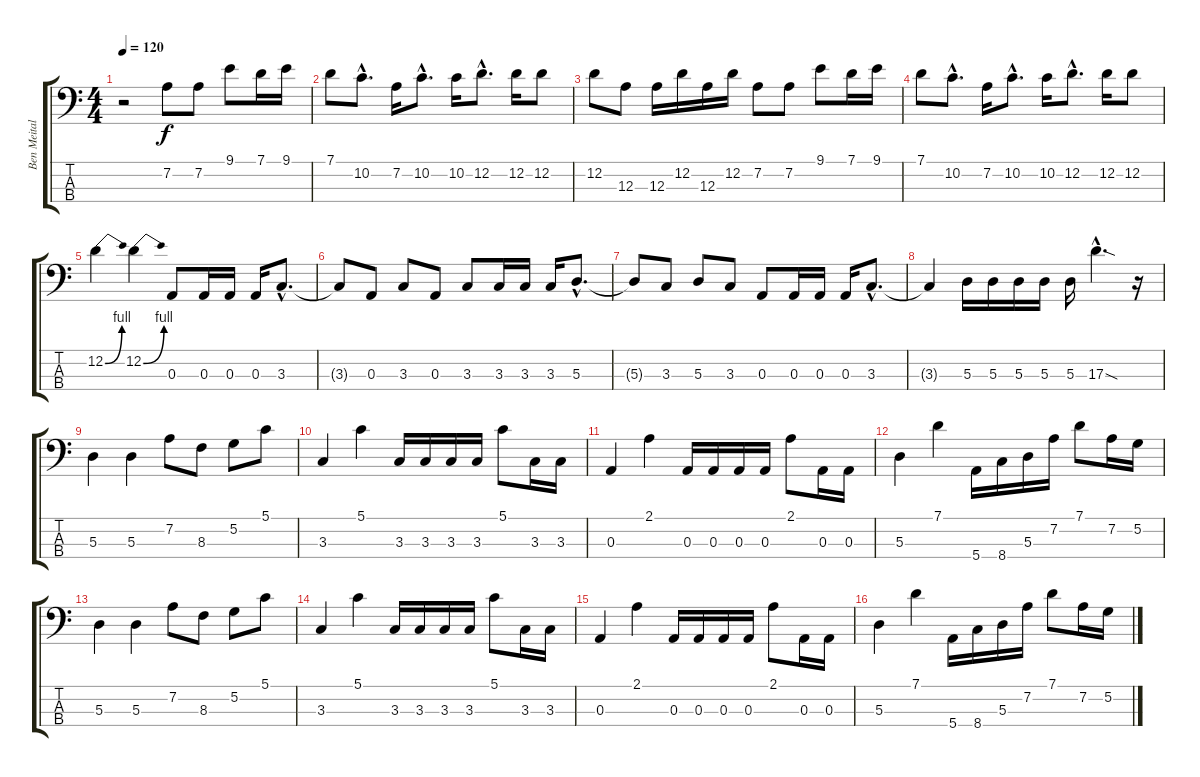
\track ("Ben Meital" "Ben Meital") {instrument electricbassfinger}
\staff {score tabs}
\tuning (G2 D2 A1 E1) {hide}
\ts (4 4)
\tempo 120
\clef f4
\ks c
r.2{dy f} 7.2.8 7.2.8 9.1.8 7.1.16 9.1.16 |
7.1.8 10.2{hac}.8{d} 7.2.16 10.2{hac}.8{d} 10.2.16 12.2{hac}.8{d} 12.2.16 12.2.8 |
12.2.8 12.3.8 12.3.16 12.2.16 12.3.16 12.2.16 7.2.8 7.2.8 9.1.8 7.1.16 9.1.16 |
7.1.8 10.2{hac}.8{d} 7.2.16 10.2{hac}.8{d} 10.2.16 12.2{hac}.8{d} 12.2.16 12.2.8 |
12.2{be (bend 0 0 60 4)}.4 12.2{be (bend 0 0 60 4)}.4 0.3.8 0.3.16 0.3.16 0.3.16 3.3{hac}.8{d} |
3.3{t}.8 0.3.8 3.3.8 0.3.8 3.3.8 3.3.16 3.3.16 3.3.16 5.3{hac}.8{d} |
5.3{t}.8 3.3.8 5.3.8 3.3.8 0.3.8 0.3.16 0.3.16 0.3.16 3.3{hac}.8{d} |
3.3{t}.4 5.3.16 5.3.16 5.3.16 5.3.16 5.3.16 17.3{sod hac}.4{d} r.16 |
5.3.4 5.3.4 7.2.8 8.3.8 5.2.8 5.1.8 |
3.3.4 5.1.4 3.3.16 3.3.16 3.3.16 3.3.16 5.1.8 3.3.16 3.3.16 |
0.3.4 2.1.4 0.3.16 0.3.16 0.3.16 0.3.16 2.1.8 0.3.16 0.3.16 |
5.3.4 7.1.4 5.4.16 8.4.16 5.3.16 7.2.16 7.1.8 7.2.16 5.2.16 |
5.3.4 5.3.4 7.2.8 8.3.8 5.2.8 5.1.8 |
3.3.4 5.1.4 3.3.16 3.3.16 3.3.16 3.3.16 5.1.8 3.3.16 3.3.16 |
0.3.4 2.1.4 0.3.16 0.3.16 0.3.16 0.3.16 2.1.8 0.3.16 0.3.16 |
5.3.4 7.1.4 5.4.16 8.4.16 5.3.16 7.2.16 7.1.8 7.2.16 5.2.16
